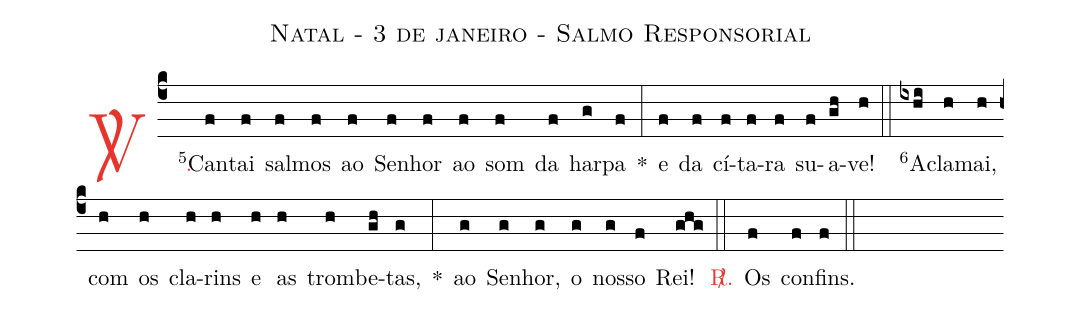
name: Natal - 3 de janeiro - Salmo Responsorial;
%%
(c4)

<c><sp>V/</sp>.</c>() <v>\VSup{5}</v>Can(f)tai(f) sal(f)mos(f) ao(f) Se(f)nhor(f) ao(f) som(f) da(f) har(g)pa(f) *(:)
e(f) da(f) cí(f)ta(f)ra(f) su(f)a(gh)ve!(h)

(::)

<v>\VSup{6}</v>A(ixhi)cla(h)mai,(h) com(h) os(h) cla(h)rins(h) e(h) as(h) trom(h)be(gh)tas,(g) *(:)
ao(g) Se(g)nhor,(g) o(g) nos(g)so(f) Rei!(ghg)

(::)

<c><sp>R/</sp>.</c>() Os(f) con(f)fins.(f)

(::)
